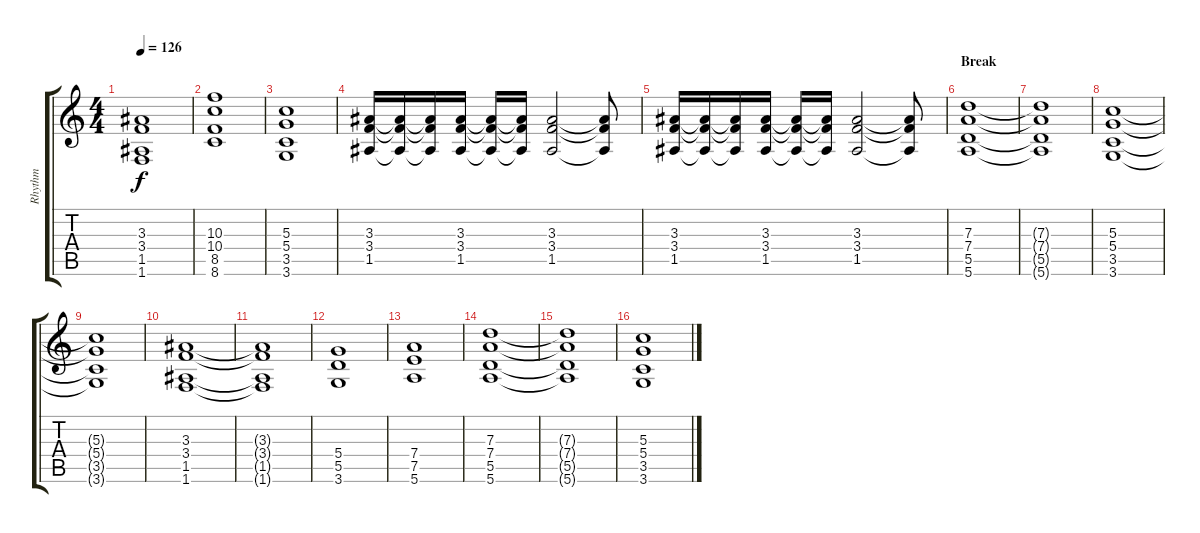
\track ("Rhythm" "Rhythm") {instrument overdrivenguitar}
\staff {score tabs}
\tuning (E4 B3 G3 D3 A2 E2) {hide}
\ts (4 4)
\tempo 126
\clef g2
\ks c
(3.3 3.4 1.5 1.6).1{dy f} |
(10.3 10.4 8.5 8.6).1 |
(5.3 5.4 3.5 3.6).1 |
(3.3 3.4 1.5).16 (3.3{t} 3.4{t} 1.5{t}).16 (3.3{t} 3.4{t} 1.5{t}).16 (3.3 3.4 1.5).16 (3.3{t} 3.4{t} 1.5{t}).16 (3.3{t} 3.4{t} 1.5{t}).16 (3.3 3.4 1.5).2 (3.3{t} 3.4{t} 1.5{t}).8 |
(3.3 3.4 1.5).16 (3.3{t} 3.4{t} 1.5{t}).16 (3.3{t} 3.4{t} 1.5{t}).16 (3.3 3.4 1.5).16 (3.3{t} 3.4{t} 1.5{t}).16 (3.3{t} 3.4{t} 1.5{t}).16 (3.3 3.4 1.5).2 (3.3{t} 3.4{t} 1.5{t}).8 |
\section ("" "Break")
(7.3 7.4 5.5 5.6).1 |
(7.3{t} 7.4{t} 5.5{t} 5.6{t}).1 |
(5.3 5.4 3.5 3.6).1 |
(5.3{t} 5.4{t} 3.5{t} 3.6{t}).1 |
(3.3 3.4 1.5 1.6).1 |
(3.3{t} 3.4{t} 1.5{t} 1.6{t}).1 |
(5.4 5.5 3.6).1 |
(7.4 7.5 5.6).1 |
(7.3 7.4 5.5 5.6).1 |
(7.3{t} 7.4{t} 5.5{t} 5.6{t}).1 |
(5.3 5.4 3.5 3.6).1
